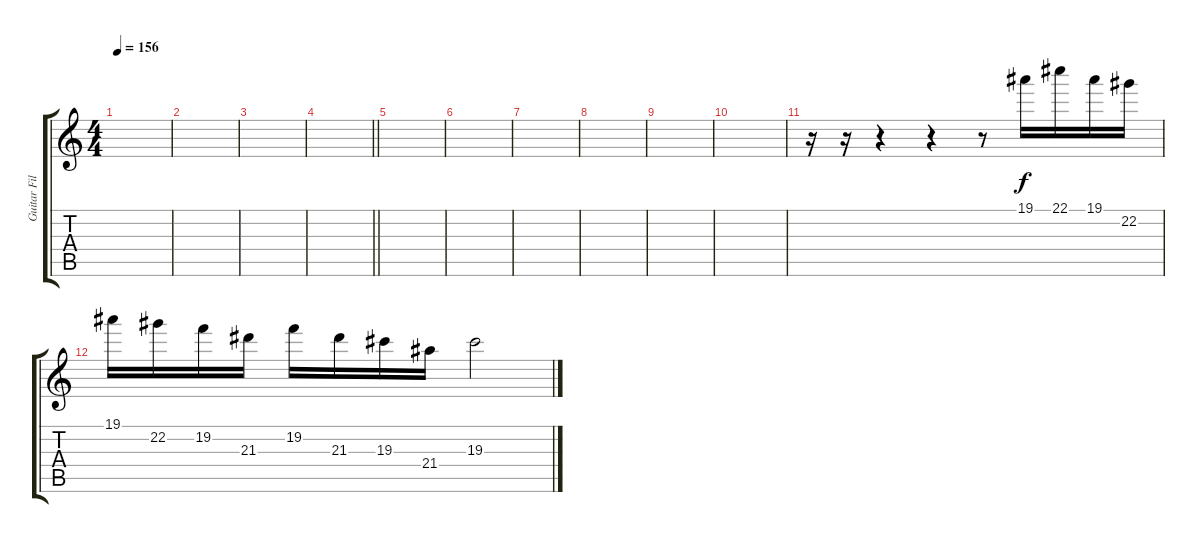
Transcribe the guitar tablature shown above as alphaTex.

\track ("Guitar Fillers" "Guitar Fil") {instrument distortionguitar}
\staff {score tabs}
\tuning (Eb4 Bb3 Gb3 Db3 Ab2 Eb2) {hide}
\ts (4 4)
\tempo 156
\clef g2
\ks c
|
|
|
\barLineRight lightlight
|
|
|
|
|
|
|
r.16{volume 14} r.16 r.4 r.4 r.8 19.1.16{balance 16} 22.1.16 19.1.16 22.2.16 |
19.1.16 22.2.16 19.2.16 21.3.16 19.2.16 21.3.16 19.3.16 21.4.16 19.3.2
